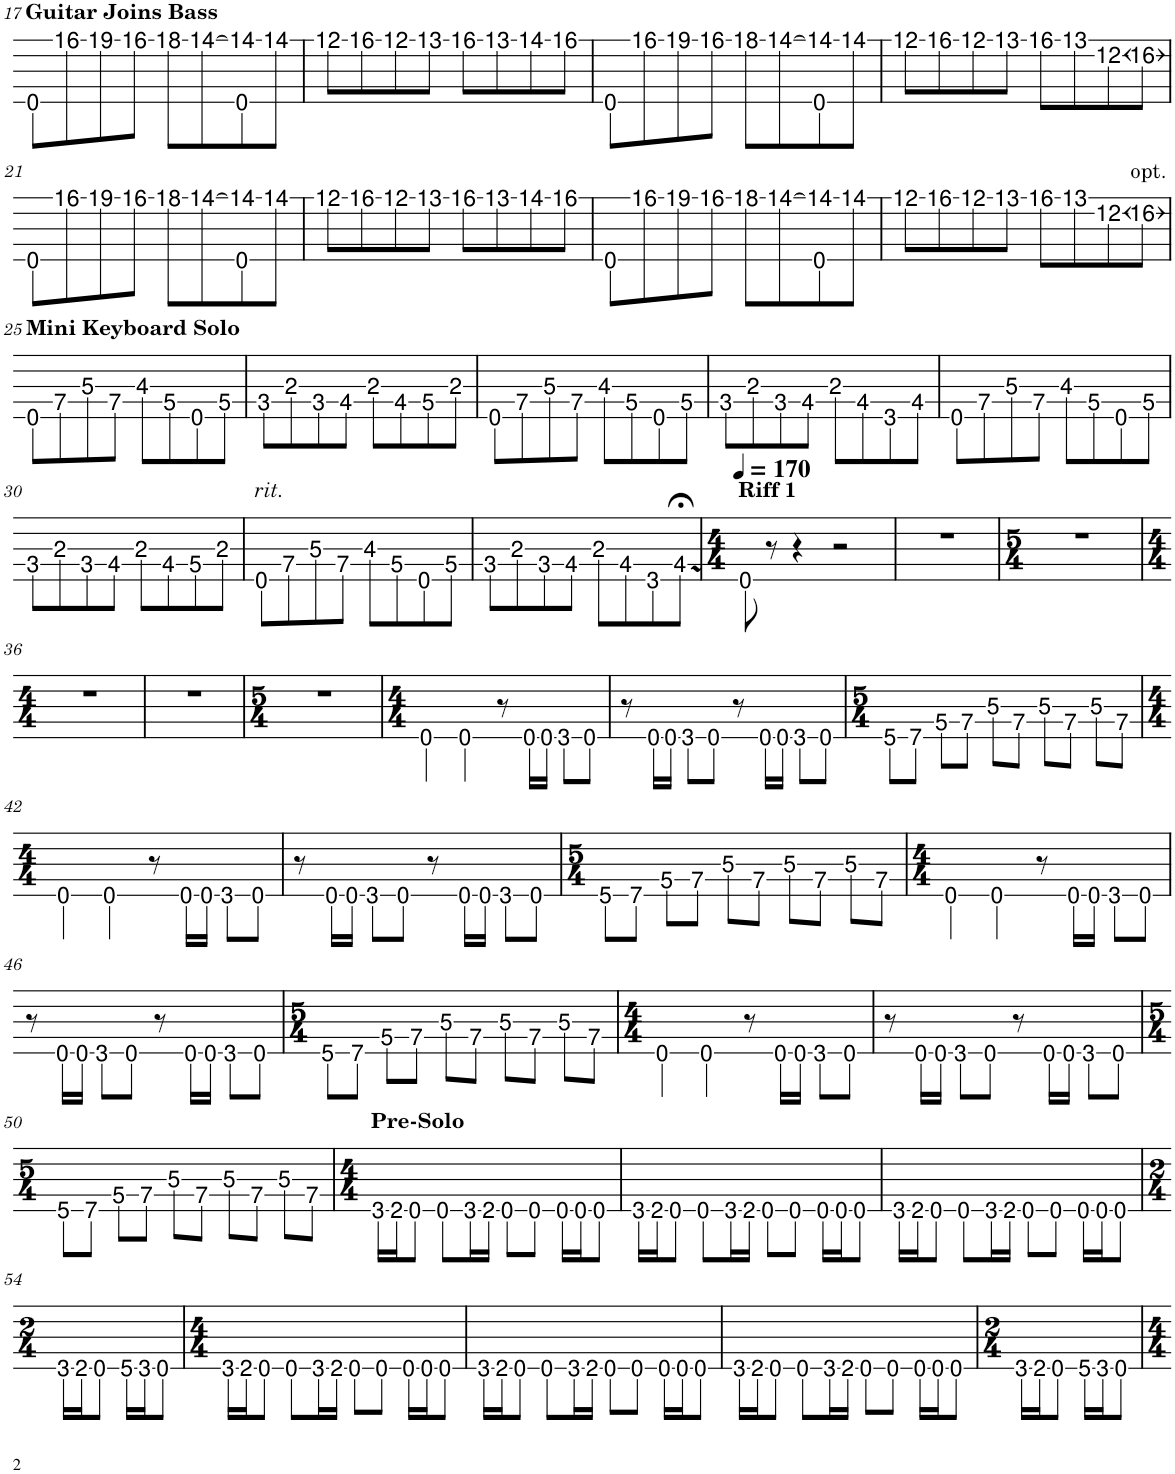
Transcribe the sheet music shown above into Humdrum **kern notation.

**kern
*part1
*staff1
*I"5-String Bass Guitar
*I'5-Str. Bass
!!LO:PB:g=z
*
*Trd7c12
*k[f#c#]
*M4/4
=17
!LO:TX:a:B:t=Guitar Joins Bass
8BBB\L
8b\
8dd\
8b\J
8cc#\L
[8a\
8BBB\ 8a\]
8a\J
=18
8g\L
8b\
8g\
8g#\J
8b\L
8g#\
8a\
8b\J
=19
8BBB\L
8b\
8dd\
8b\J
8cc#\L
[8a\
8BBB\ 8a\]
8a\J
=20
8g\L
8b\
8g\
8g#\J
8b\L
8g#\
8d\
!LO:TX:a:t=‹  ›
8f#\J
!!LO:LB:g=z
=21
8BBB\L
8b\
8dd\
8b\J
8cc#\L
[8a\
8BBB\ 8a\]
8a\J
=22
8g\L
8b\
8g\
8g#\J
8b\L
8g#\
8a\
8b\J
=23
8BBB\L
8b\
8dd\
8b\J
8cc#\L
[8a\
8BBB\ 8a\]
8a\J
=24
8g\L
8b\
8g\
8g#\J
8b\L
8g#\
8d\
!LO:TX:a:t=‹  ›
!LO:TX:a:t=opt.
8f#\J
!!LO:LB:g=z
=25
!LO:TX:a:B:t=Mini Keyboard Solo
8BBB\L
8BB\
8D\
8BB\J
8C#\L
8AA\
8BBB\
8AA\J
=26
8GG\L
8BB\
8GG\
8GG#\J
8BB\L
8GG#\
8AA\
8BB\J
=27
8BBB\L
8BB\
8D\
8BB\J
8C#\L
8AA\
8BBB\
8AA\J
=28
8GG\L
8BB\
8GG\
8GG#\J
8BB\L
8GG#\
8DD\
8GG#\J
=29
8BBB\L
8BB\
8D\
8BB\J
8C#\L
8AA\
8BBB\
8AA\J
!!LO:LB:g=z
=30
8GG\L
8BB\
8GG\
8GG#\J
8BB\L
8GG#\
8AA\
8BB\J
=31
!LO:TX:a:i:t=rit.
8BBB\L
8BB\
8D\
8BB\J
8C#\L
8AA\
8BBB\
8AA\J
=32
8GG\L
8BB\
8GG\
8GG#\J
8BB\L
8GG#\
8DD\
8GG#;<\J
=33
*M4/4
*MM170
!LO:TX:a:B:t=Riff 1
8BBB\
8r
4r
2r
=34
1r
=35
*M5/4
4%5r
!!LO:LB:g=z
=36
*M4/4
1r
=37
1r
=38
*M5/4
4%5r
=39
*M4/4
4BBB\
4BBB\
8r
16BBB\LL
16BBB\JJ
8DD\L
8BBB\J
=40
8r
16BBB\LL
16BBB\JJ
8DD\L
8BBB\J
8r
16BBB\LL
16BBB\JJ
8DD\L
8BBB\J
=41
*M5/4
8EE\L
8FF#\J
8AA\L
8BB\J
8D\L
8BB\J
8D\L
8BB\J
8D\L
8BB\J
!!LO:LB:g=z
=42
*M4/4
4BBB\
4BBB\
8r
16BBB\LL
16BBB\JJ
8DD\L
8BBB\J
=43
8r
16BBB\LL
16BBB\JJ
8DD\L
8BBB\J
8r
16BBB\LL
16BBB\JJ
8DD\L
8BBB\J
=44
*M5/4
8EE\L
8FF#\J
8AA\L
8BB\J
8D\L
8BB\J
8D\L
8BB\J
8D\L
8BB\J
=45
*M4/4
4BBB\
4BBB\
8r
16BBB\LL
16BBB\JJ
8DD\L
8BBB\J
!!LO:LB:g=z
=46
8r
16BBB\LL
16BBB\JJ
8DD\L
8BBB\J
8r
16BBB\LL
16BBB\JJ
8DD\L
8BBB\J
=47
*M5/4
8EE\L
8FF#\J
8AA\L
8BB\J
8D\L
8BB\J
8D\L
8BB\J
8D\L
8BB\J
=48
*M4/4
4BBB\
4BBB\
8r
16BBB\LL
16BBB\JJ
8DD\L
8BBB\J
=49
8r
16BBB\LL
16BBB\JJ
8DD\L
8BBB\J
8r
16BBB\LL
16BBB\JJ
8DD\L
8BBB\J
!!LO:LB:g=z
=50
*M5/4
8EE\L
8FF#\J
8AA\L
8BB\J
8D\L
8BB\J
8D\L
8BB\J
8D\L
8BB\J
=51
*M4/4
!LO:TX:a:B:t=Pre-Solo
16DD\LL
16CC#\J
8BBB\J
8BBB\L
16DD\L
16CC#\JJ
8BBB\L
8BBB\J
16BBB\LL
16BBB\J
8BBB\J
=52
16DD\LL
16CC#\J
8BBB\J
8BBB\L
16DD\L
16CC#\JJ
8BBB\L
8BBB\J
16BBB\LL
16BBB\J
8BBB\J
=53
16DD\LL
16CC#\J
8BBB\J
8BBB\L
16DD\L
16CC#\JJ
8BBB\L
8BBB\J
16BBB\LL
16BBB\J
8BBB\J
!!LO:LB:g=z
=54
*M2/4
16DD\LL
16CC#\J
8BBB\J
16EE\LL
16DD\J
8BBB\J
=55
*M4/4
16DD\LL
16CC#\J
8BBB\J
8BBB\L
16DD\L
16CC#\JJ
8BBB\L
8BBB\J
16BBB\LL
16BBB\J
8BBB\J
=56
16DD\LL
16CC#\J
8BBB\J
8BBB\L
16DD\L
16CC#\JJ
8BBB\L
8BBB\J
16BBB\LL
16BBB\J
8BBB\J
=57
16DD\LL
16CC#\J
8BBB\J
8BBB\L
16DD\L
16CC#\JJ
8BBB\L
8BBB\J
16BBB\LL
16BBB\J
8BBB\J
=58
*M2/4
16DD\LL
16CC#\J
8BBB\J
16EE\LL
16DD\J
8BBB\J
=
*-
